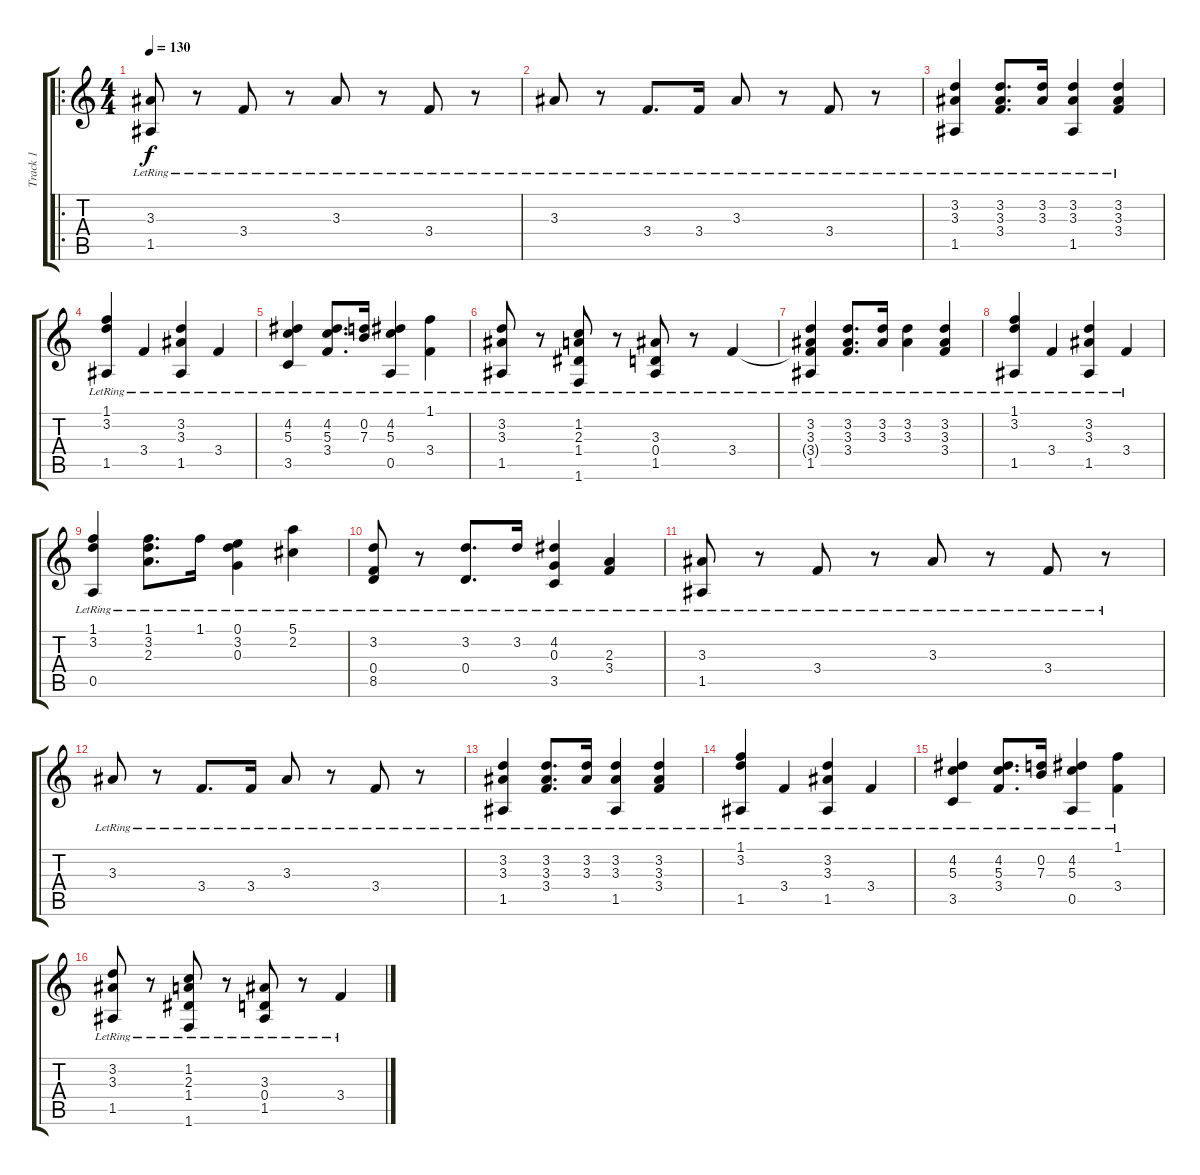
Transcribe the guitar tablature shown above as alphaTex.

\track ("Track 1" "Track 1") {instrument acousticguitarnylon}
\staff {score tabs}
\tuning (E4 B3 G3 D3 A2 E2) {hide}
\ro
\ts (4 4)
\tempo 130
\clef g2
\ks c
(3.3{lr} 1.5{lr}).8{dy f instrument acousticguitarnylon} r.8 3.4{lr}.8 r.8 3.3{lr}.8 r.8 3.4{lr}.8 r.8 |
3.3{lr}.8 r.8 3.4{lr}.8{d} 3.4{lr}.16 3.3{lr}.8 r.8 3.4{lr}.8 r.8 |
(3.2{lr} 3.3{lr} 1.5{lr}).4 (3.2{lr} 3.3{lr} 3.4{lr}).8{d} (3.2{lr} 3.3{lr}).16 (3.2{lr} 3.3{lr} 1.5{lr}).4 (3.2{lr} 3.3{lr} 3.4{lr}).4 |
(1.1{lr} 3.2{lr} 1.5{lr}).4 3.4{lr}.4 (3.2{lr} 3.3{lr} 1.5{lr}).4 3.4{lr}.4 |
(4.2{lr} 5.3{lr} 3.5{lr}).4 (4.2{lr} 5.3{lr} 3.4{lr}).8{d} (0.2{lr} 7.3{lr}).16 (4.2{lr} 5.3{lr} 0.5{lr}).4 (1.1{lr} 3.4{lr}).4 |
(3.2{lr} 3.3{lr} 1.5{lr}).8 r.8 (1.2{lr} 2.3{lr} 1.4{lr} 1.6{lr}).8 r.8 (3.3{lr} 0.4{lr} 1.5{lr}).8 r.8 3.4{lr}.4 |
(3.2{lr} 3.3{lr} 3.4{t} 1.5{lr}).4 (3.2{lr} 3.3{lr} 3.4{lr}).8{d} (3.2{lr} 3.3{lr}).16 (3.2{lr} 3.3{lr}).4 (3.2{lr} 3.3{lr} 3.4{lr}).4 |
(1.1{lr} 3.2{lr} 1.5{lr}).4 3.4{lr}.4 (3.2{lr} 3.3{lr} 1.5{lr}).4 3.4{lr}.4 |
(1.1{lr} 3.2{lr} 0.5{lr}).4 (1.1{lr} 3.2{lr} 2.3{lr}).8{d} 1.1{lr}.16 (0.1{lr} 3.2{lr} 0.3{lr}).4 (5.1{lr} 2.2{lr}).4 |
(3.2{lr} 0.4{lr} 8.5{lr}).8 r.8 (3.2{lr} 0.4{lr}).8{d} 3.2{lr}.16 (4.2{lr} 0.3{lr} 3.5{lr}).4 (2.3{lr} 3.4{lr}).4 |
(3.3{lr} 1.5{lr}).8 r.8 3.4{lr}.8 r.8 3.3{lr}.8 r.8 3.4{lr}.8 r.8 |
3.3{lr}.8 r.8 3.4{lr}.8{d} 3.4{lr}.16 3.3{lr}.8 r.8 3.4{lr}.8 r.8 |
(3.2{lr} 3.3{lr} 1.5{lr}).4 (3.2{lr} 3.3{lr} 3.4{lr}).8{d} (3.2{lr} 3.3{lr}).16 (3.2{lr} 3.3{lr} 1.5{lr}).4 (3.2{lr} 3.3{lr} 3.4{lr}).4 |
(1.1{lr} 3.2{lr} 1.5{lr}).4 3.4{lr}.4 (3.2{lr} 3.3{lr} 1.5{lr}).4 3.4{lr}.4 |
(4.2{lr} 5.3{lr} 3.5{lr}).4 (4.2{lr} 5.3{lr} 3.4{lr}).8{d} (0.2{lr} 7.3{lr}).16 (4.2{lr} 5.3{lr} 0.5{lr}).4 (1.1{lr} 3.4{lr}).4 |
(3.2{lr} 3.3{lr} 1.5{lr}).8 r.8 (1.2{lr} 2.3{lr} 1.4{lr} 1.6{lr}).8 r.8 (3.3{lr} 0.4{lr} 1.5{lr}).8 r.8 3.4{lr}.4
